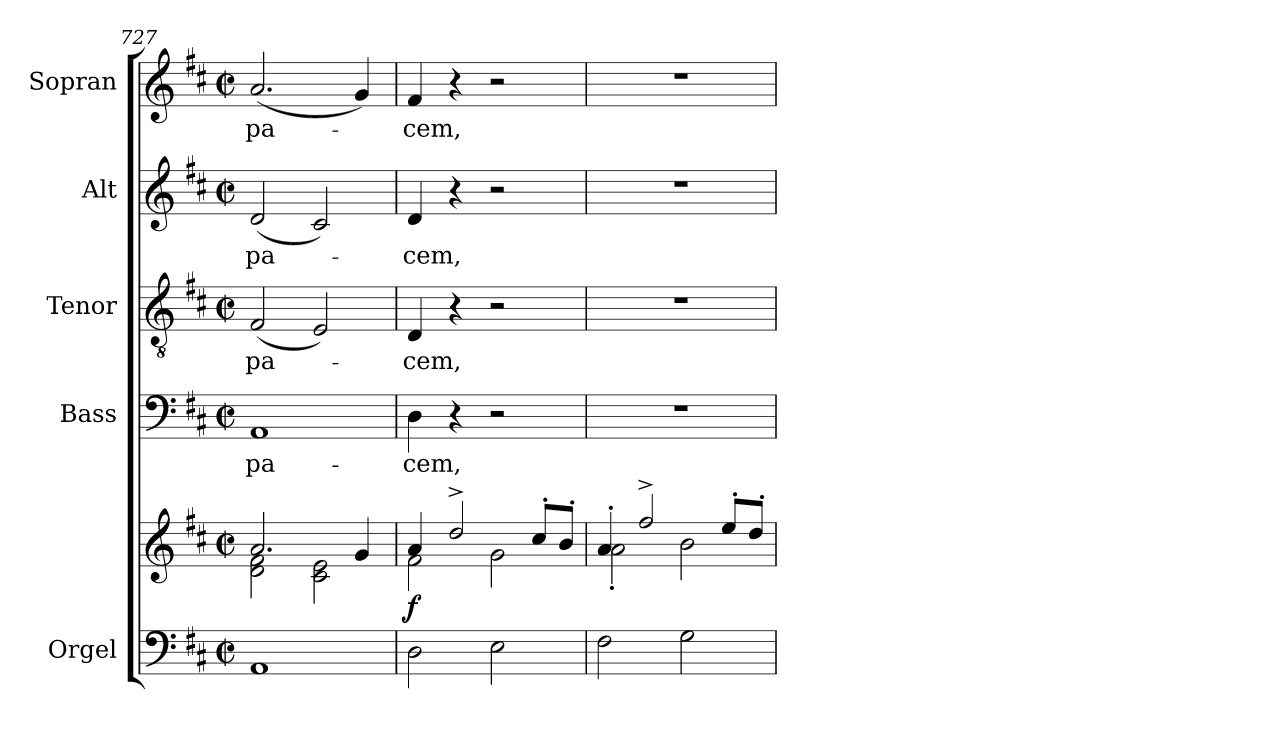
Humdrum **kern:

**kern	**kern	**dynam	**kern	**text	**kern	**text	**kern	**text	**kern	**text
*part5	*part5	*part5	*part4	*part4	*part3	*part3	*part2	*part2	*part1	*part1
*staff6	*staff5	*staff5/6	*staff4	*staff4	*staff3	*staff3	*staff2	*staff2	*staff1	*staff1
*I"Orgel	*	*	*I"Bass	*	*I"Tenor	*	*I"Alt	*	*I"Sopran	*
*I'Org.	*	*	*I'B.	*	*I'T.	*	*I'A.	*	*I'S.	*
*clefF4	*clefG2	*	*clefF4	*	*clefGv2	*	*clefG2	*	*clefG2	*
*k[f#c#]	*k[f#c#]	*	*k[f#c#]	*	*k[f#c#]	*	*k[f#c#]	*	*k[f#c#]	*
*D:	*D:	*	*D:	*	*D:	*	*D:	*	*D:	*
*M2/2	*M2/2	*	*M2/2	*	*M2/2	*	*M2/2	*	*M2/2	*
*met(c|)	*met(c|)	*	*met(c|)	*	*met(c|)	*	*met(c|)	*	*met(c|)	*
=727	=727	=727	=727	=727	=727	=727	=727	=727	=727	=727
*	*^	*	*	*	*	*	*	*	*	*
!	!	!	!	!	!LO:LY:b	!	!LO:LY:b	!	!LO:LY:b	!	!LO:LY:b
1AA	2.a/	2d\ 2f#\	.	1AA	pa-	(<2F#/	pa-	(<2d/	pa-	(<2.a/	pa-
.	.	2c#\ 2e\	.	.	.	2E/)	.	2c#/)	.	.	.
.	4g/	.	.	.	.	.	.	.	.	4g/)	.
=728	=728	=728	=728	=728	=728	=728	=728	=728	=728	=728	=728
!	!	!	!LO:DY:b	!	!LO:LY:b	!	!LO:LY:b	!	!LO:LY:b	!	!LO:LY:b
2D\	4a/	2f#\	f	4D\	-cem,	4D/	-cem,	4d/	-cem,	4f#/	-cem,
.	2dd^>/	.	.	4r	.	4r	.	4r	.	4r	.
2E\	.	2g\	.	2r	.	2r	.	2r	.	2r	.
.	8cc#'</L	.	.	.	.	.	.	.	.	.	.
.	8b'</J	.	.	.	.	.	.	.	.	.	.
=729	=729	=729	=729	=729	=729	=729	=729	=729	=729	=729	=729
2F#\	4a'</	2a'>\	.	1r	.	1r	.	1r	.	1r	.
.	2ff#^>/	.	.	.	.	.	.	.	.	.	.
2G\	.	2b\	.	.	.	.	.	.	.	.	.
.	8ee'</L	.	.	.	.	.	.	.	.	.	.
.	8dd'</J	.	.	.	.	.	.	.	.	.	.
*	*v	*v	*	*	*	*	*	*	*	*	*
=	=	=	=	=	=	=	=	=	=	=
*-	*-	*-	*-	*-	*-	*-	*-	*-	*-	*-
